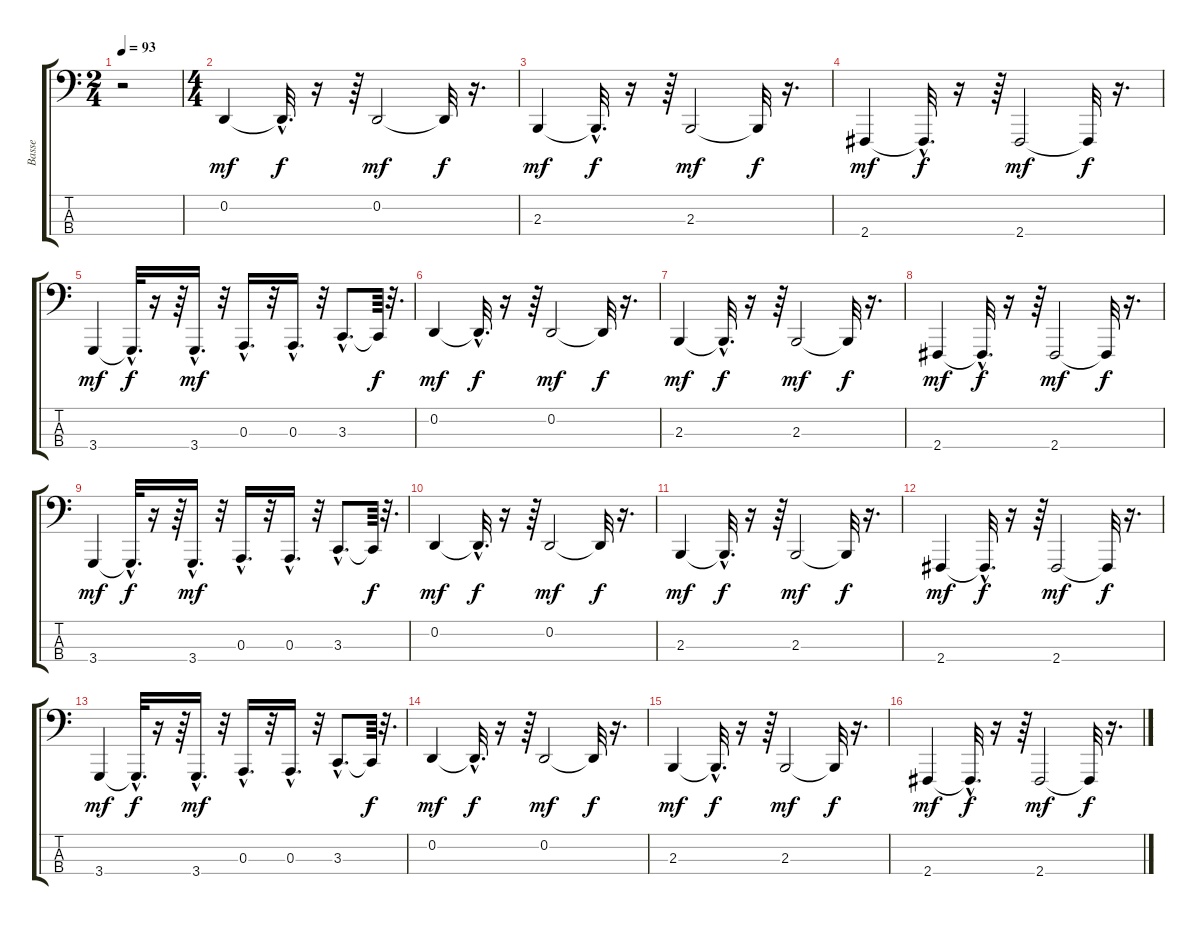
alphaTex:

\track ("Basse" "Basse") {instrument woodblock}
\staff {score tabs}
\tuning (G2 D2 A1 E1) {hide}
\ts (2 4)
\tempo 93
\clef f4
\ks c
r.2{dy mf instrument woodblock} |
\ts (4 4)
0.2.4 0.2{hac t}.32{d dy f} r.16 r.64 0.2.2{dy mf} 0.2{t}.32{dy f} r.16{d} |
2.3.4{dy mf} 2.3{hac t}.32{d dy f} r.16 r.64 2.3.2{dy mf} 2.3{t}.32{dy f} r.16{d} |
2.4.4{dy mf} 2.4{hac t}.32{d dy f} r.16 r.64 2.4.2{dy mf} 2.4{t}.32{dy f} r.16{d} |
3.4.4{dy mf} 3.4{hac t}.32{d dy f} r.16 r.64 3.4{hac}.16{d dy mf} r.32 0.3{hac}.16{d} r.32 0.3{hac}.16{d} r.32 3.3{hac}.8{d} 3.3{t}.64{dy f} r.32{d} |
0.2.4{dy mf} 0.2{hac t}.32{d dy f} r.16 r.64 0.2.2{dy mf} 0.2{t}.32{dy f} r.16{d} |
2.3.4{dy mf} 2.3{hac t}.32{d dy f} r.16 r.64 2.3.2{dy mf} 2.3{t}.32{dy f} r.16{d} |
2.4.4{dy mf} 2.4{hac t}.32{d dy f} r.16 r.64 2.4.2{dy mf} 2.4{t}.32{dy f} r.16{d} |
3.4.4{dy mf} 3.4{hac t}.32{d dy f} r.16 r.64 3.4{hac}.16{d dy mf} r.32 0.3{hac}.16{d} r.32 0.3{hac}.16{d} r.32 3.3{hac}.8{d} 3.3{t}.64{dy f} r.32{d} |
0.2.4{dy mf} 0.2{hac t}.32{d dy f} r.16 r.64 0.2.2{dy mf} 0.2{t}.32{dy f} r.16{d} |
2.3.4{dy mf} 2.3{hac t}.32{d dy f} r.16 r.64 2.3.2{dy mf} 2.3{t}.32{dy f} r.16{d} |
2.4.4{dy mf} 2.4{hac t}.32{d dy f} r.16 r.64 2.4.2{dy mf} 2.4{t}.32{dy f} r.16{d} |
3.4.4{dy mf} 3.4{hac t}.32{d dy f} r.16 r.64 3.4{hac}.16{d dy mf} r.32 0.3{hac}.16{d} r.32 0.3{hac}.16{d} r.32 3.3{hac}.8{d} 3.3{t}.64{dy f} r.32{d} |
0.2.4{dy mf} 0.2{hac t}.32{d dy f} r.16 r.64 0.2.2{dy mf} 0.2{t}.32{dy f} r.16{d} |
2.3.4{dy mf} 2.3{hac t}.32{d dy f} r.16 r.64 2.3.2{dy mf} 2.3{t}.32{dy f} r.16{d} |
2.4.4{dy mf} 2.4{hac t}.32{d dy f} r.16 r.64 2.4.2{dy mf} 2.4{t}.32{dy f} r.16{d}
